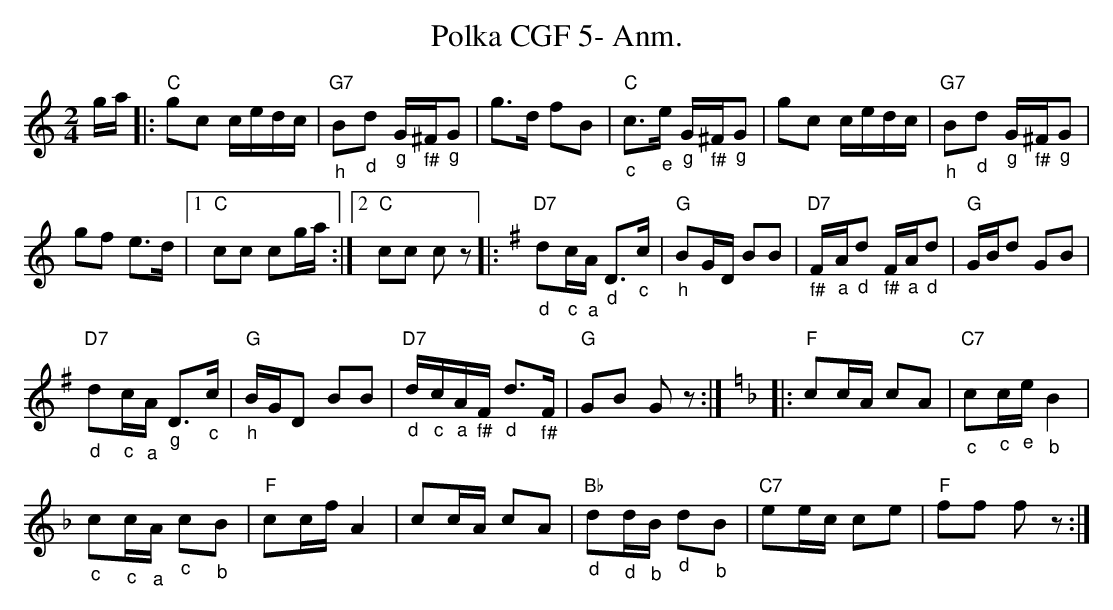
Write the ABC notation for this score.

X:1
T:Polka CGF 5- Anm.
M:2/4
L:1/16
K:Cmaj
ga |: "C"g2c2 cedc | "G7""_h"B2"_d"d2 "_g"G"_f#"^F"_g"G2 | g3d f2B2 | "C""_c"c3"_e"e "_g"G"_f#"^F"_g"G2 | \
         g2c2 cedc | "G7""_h"B2"_d"d2 "_g"G"_f#"^F"_g"G2 |
g2f2 e3d |1 "C"c2c2 c2ga :|2 "C"c2c2 c2z2 [K:Gmaj] |: "D7""_d"d2"_c"c"_a"A "_d"D3"_c"c | "G""_h"B2GD B2B2 | "D7""_f#"F"_a"A"_d"d2 "_f#"F"_a"A"_d"d2 | "G"GBd2 G2B2 |
"D7""_d"d2"_c"c"_a"A "_g"D3"_c"c | "G""_h"BGD2 B2B2 | "D7""_d"d"_c"c"_a"A"_f#"F "_d"d3"_f#"F | "G"G2B2 G2z2 :| [K:Fmaj] |: "F"c2cA c2A2 | "C7""_c"c2"_c"c"_e"e "_b"B4 |
"_c"c2"_c"c"_a"A "_c"c2"_b"B2 | "F"c2cf A4 | c2cA c2A2 | "Bb""_d"d2"_d"d"_b"B "_d"d2"_b"B2 | "C7"e2ec c2e2 | "F"f2f2 f2 z2 :|
